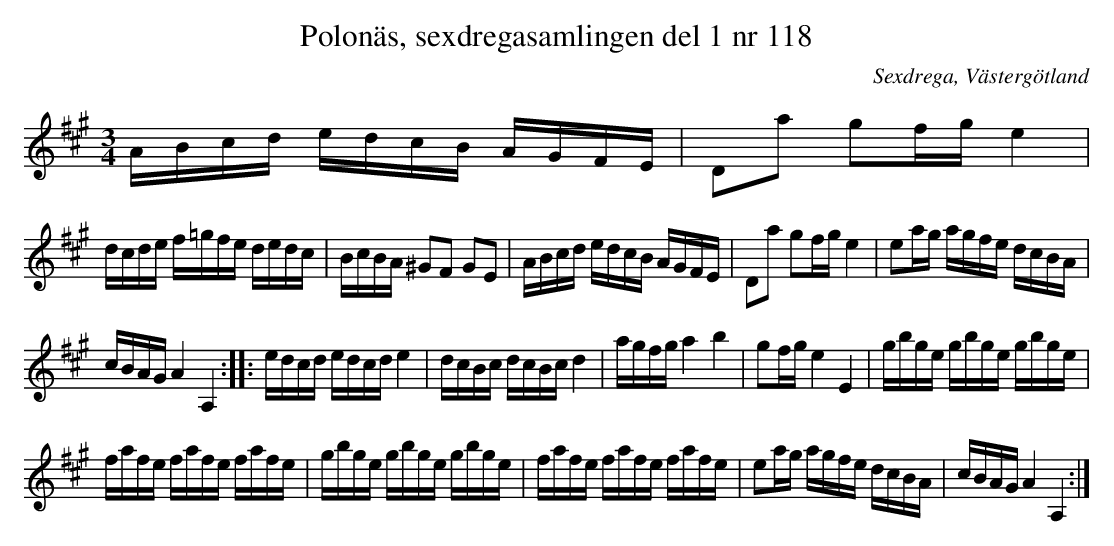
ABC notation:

X:1
T: Polonäs, sexdregasamlingen del 1 nr 118
O: Sexdrega, Västergötland
M: 3/4
L: 1/16
K: A
ABcd edcB AGFE | D2a2 g2fg e4 |
dcde f=gfe dedc | BcBA ^G2F2 G2E2 |$ ABcd edcB AGFE | D2a2 g2fg e4 | e2ag agfe dcBA |
cBAG A4 A,4 ::$ edcd edcd e4 | dcBc dcBc d4 | agfg a4 b4 | g2fg e4 E4 |$ gbge gbge gbge |
fafe fafe fafe | gbge gbge gbge | fafe fafe fafe |$ e2ag agfe dcBA | cBAG A4 A,4 :|
